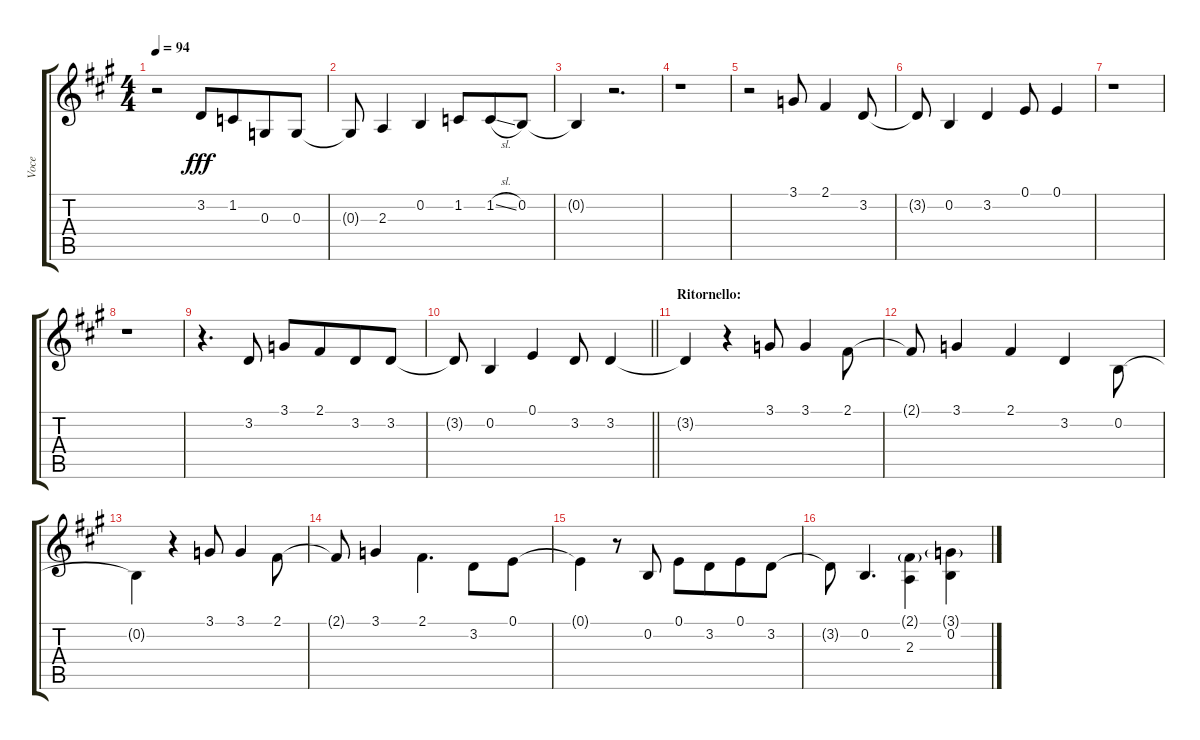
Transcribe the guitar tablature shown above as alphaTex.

\track ("Voce" "Voce") {instrument clarinet}
\staff {score tabs}
\tuning (E4 B3 G3 D3 A2 E2) {hide}
\ts (4 4)
\tempo 94
\clef g2
\ks a
r.2{dy fff} 3.2.8{beam Up} 1.2.8{beam Up beam merge} 0.3.8 0.3.8 |
0.3{t}.8{beam Up} 2.3.4{beam Up} 0.2.4 1.2.8{beam merge} 1.2{sl}.8 0.2.8 |
0.2{t}.4 r.2{d} |
r.1 |
r.2 3.1.8 2.1.4 3.2.8 |
3.2{t}.8 0.2.4 3.2.4 0.1.8 0.1.4 |
r.1 |
r.1 |
r.4{d} 3.2.8 3.1.8 2.1.8{beam merge} 3.2.8 3.2.8 |
\barLineRight lightlight
3.2{t}.8 0.2.4 0.1.4 3.2.8 3.2.4 |
\section ("" "Ritornello:")
3.2{t}.4 r.4 3.1.8 3.1.4 2.1.8{beam Down} |
2.1{t}.8 3.1.4 2.1.4 3.2.4 0.2.8{beam Down} |
0.2{t}.4{beam Down} r.4 3.1.8 3.1.4 2.1.8{beam Down} |
2.1{t}.8 3.1.4 2.1.4{d beam merge} 3.2.8{beam Down} 0.1.8{beam Down} |
0.1{t}.4{beam Down} r.8 0.2.8{beam Up} 0.1.8{beam Down} 3.2.8{beam Down beam merge} 0.1.8{beam Down} 3.2.8{beam Down} |
3.2{t}.8{beam Down} 0.2.4{d} (2.1{g} 2.3).4{beam Down} (3.1{g} 0.2).4{beam Down}
